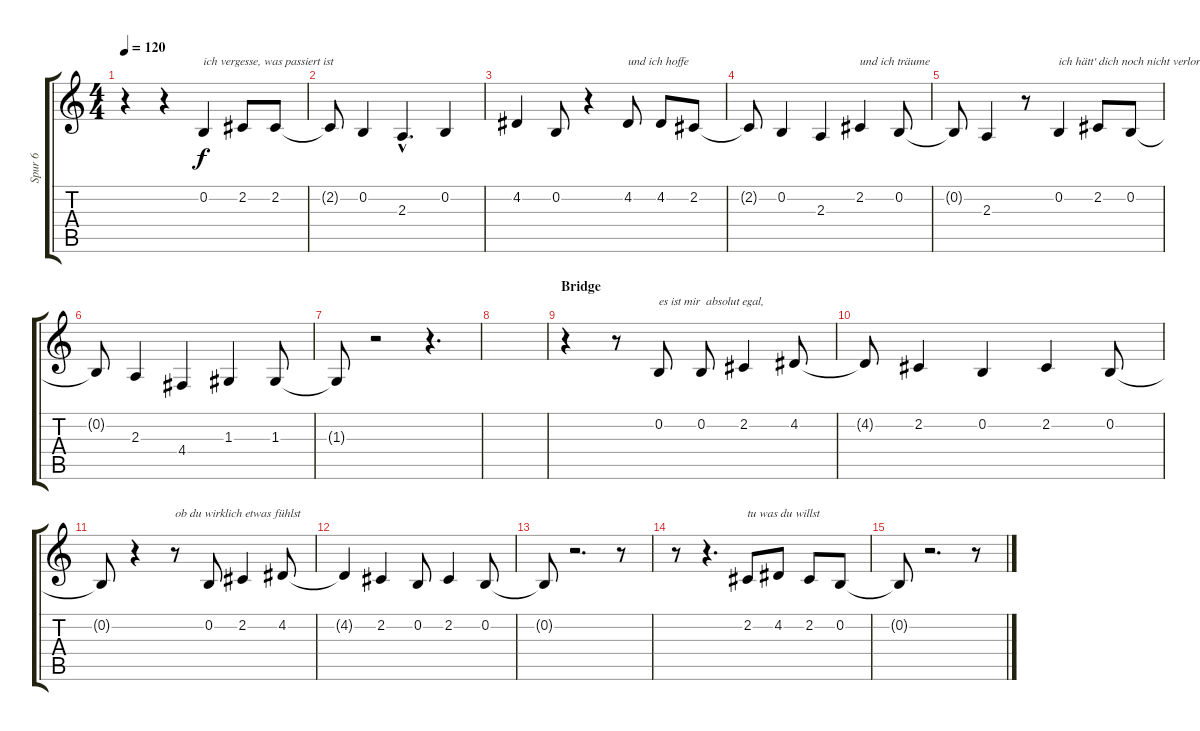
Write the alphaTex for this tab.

\track ("Spur 6" "Spur 6") {instrument bassoon}
\staff {score tabs}
\tuning (E4 B3 G3 D3 A2 E2) {hide}
\ts (4 4)
\tempo 120
\clef g2
\ks c
r.4{dy f} r.4 0.2.4{txt "ich vergesse, was passiert ist"} 2.2.8 2.2.8 |
2.2{t}.8 0.2.4 2.3{hac}.4{d} 0.2.4 |
4.2.4 0.2.8 r.4 4.2.8{txt "und ich hoffe "} 4.2.8 2.2.8 |
2.2{t}.8 0.2.4 2.3.4 2.2.4{txt "und ich träume"} 0.2.8 |
0.2{t}.8 2.3.4 r.8 0.2.4{txt "ich hätt' dich noch nicht verlor'n"} 2.2.8 0.2.8 |
0.2{t}.8 2.3.4 4.4.4 1.3.4 1.3.8 |
1.3{t}.8 r.2 r.4{d} |
|
\section ("" "Bridge")
r.4 r.8 0.2.8{txt "es ist mir  absolut egal,"} 0.2.8 2.2.4 4.2.8 |
4.2{t}.8 2.2.4 0.2.4 2.2.4 0.2.8 |
0.2{t}.8 r.4 r.8{txt "ob du wirklich etwas fühlst"} 0.2.8 2.2.4 4.2.8 |
4.2{t}.4 2.2.4 0.2.8 2.2.4 0.2.8 |
0.2{t}.8 r.2{d} r.8 |
r.8 r.4{d} 2.2.8{txt "tu was du willst"} 4.2.8 2.2.8 0.2.8 |
0.2{t}.8 r.2{d} r.8
